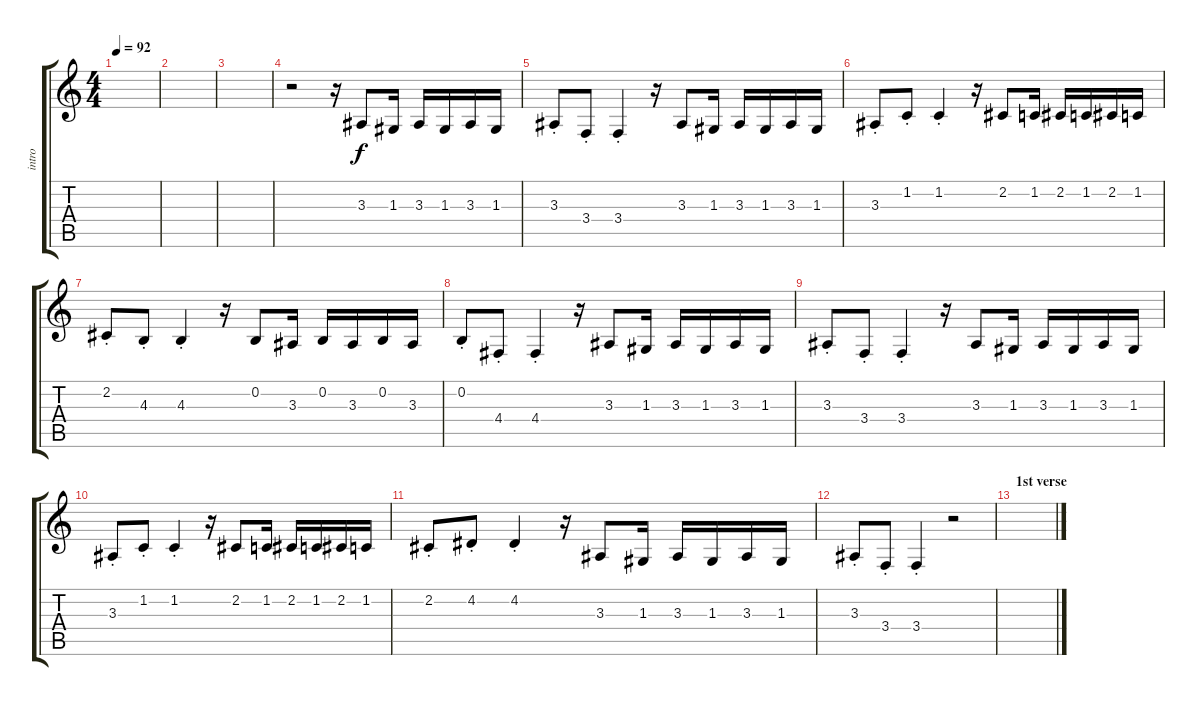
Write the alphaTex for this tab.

\track ("intro" "intro") {instrument accordion}
\staff {score tabs}
\tuning (E4 B3 G3 D3 A2 E2) {hide}
\ts (4 4)
\tempo 92
\clef g2
\ks c
|
|
|
r.2 r.16 3.3.8 1.3.16 3.3.16 1.3.16 3.3.16 1.3.16 |
3.3{st}.8 3.4{st}.8 3.4{st}.4 r.16 3.3.8 1.3.16 3.3.16 1.3.16 3.3.16 1.3.16 |
3.3{st}.8 1.2{st}.8 1.2{st}.4 r.16 2.2.8 1.2.16 2.2.16 1.2.16 2.2.16 1.2.16 |
2.2{st}.8 4.3{st}.8 4.3{st}.4 r.16 0.2.8 3.3.16 0.2.16 3.3.16 0.2.16 3.3.16 |
0.2{st}.8 4.4{st}.8 4.4{st}.4 r.16 3.3.8 1.3.16 3.3.16 1.3.16 3.3.16 1.3.16 |
3.3{st}.8 3.4{st}.8 3.4{st}.4 r.16 3.3.8 1.3.16 3.3.16 1.3.16 3.3.16 1.3.16 |
3.3{st}.8 1.2{st}.8 1.2{st}.4 r.16 2.2.8 1.2.16 2.2.16 1.2.16 2.2.16 1.2.16 |
2.2{st}.8 4.2{st}.8 4.2{st}.4 r.16 3.3.8 1.3.16 3.3.16 1.3.16 3.3.16 1.3.16 |
3.3{st}.8 3.4{st}.8 3.4{st}.4 r.2 |
\section ("" "1st verse")
